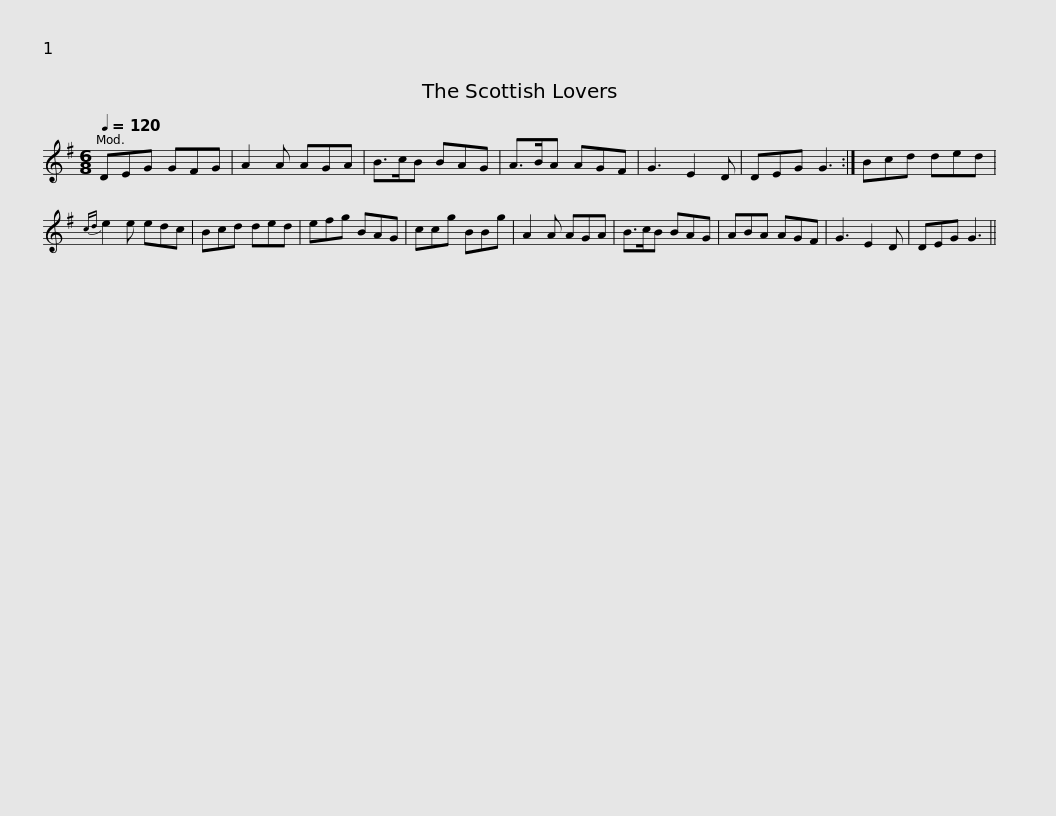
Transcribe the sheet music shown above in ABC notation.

X:1
L:1/8
Q:1/4=120
M:6/8
I:linebreak $
K:G
V:1 treble
V:1
 DEG GFG | A2 A AGA | B>cB BAG | A>BA AGF | G3 E2 D | %5
 DEG G3 :| Bcd ded |${cd} e2 e edc | Bcd ded | efg BAG | %10
 ccg BBg | A2 A AGA | B>cB BAG | ABA AGF | G3 E2 D |$ %15
 DEG G3 || %16
